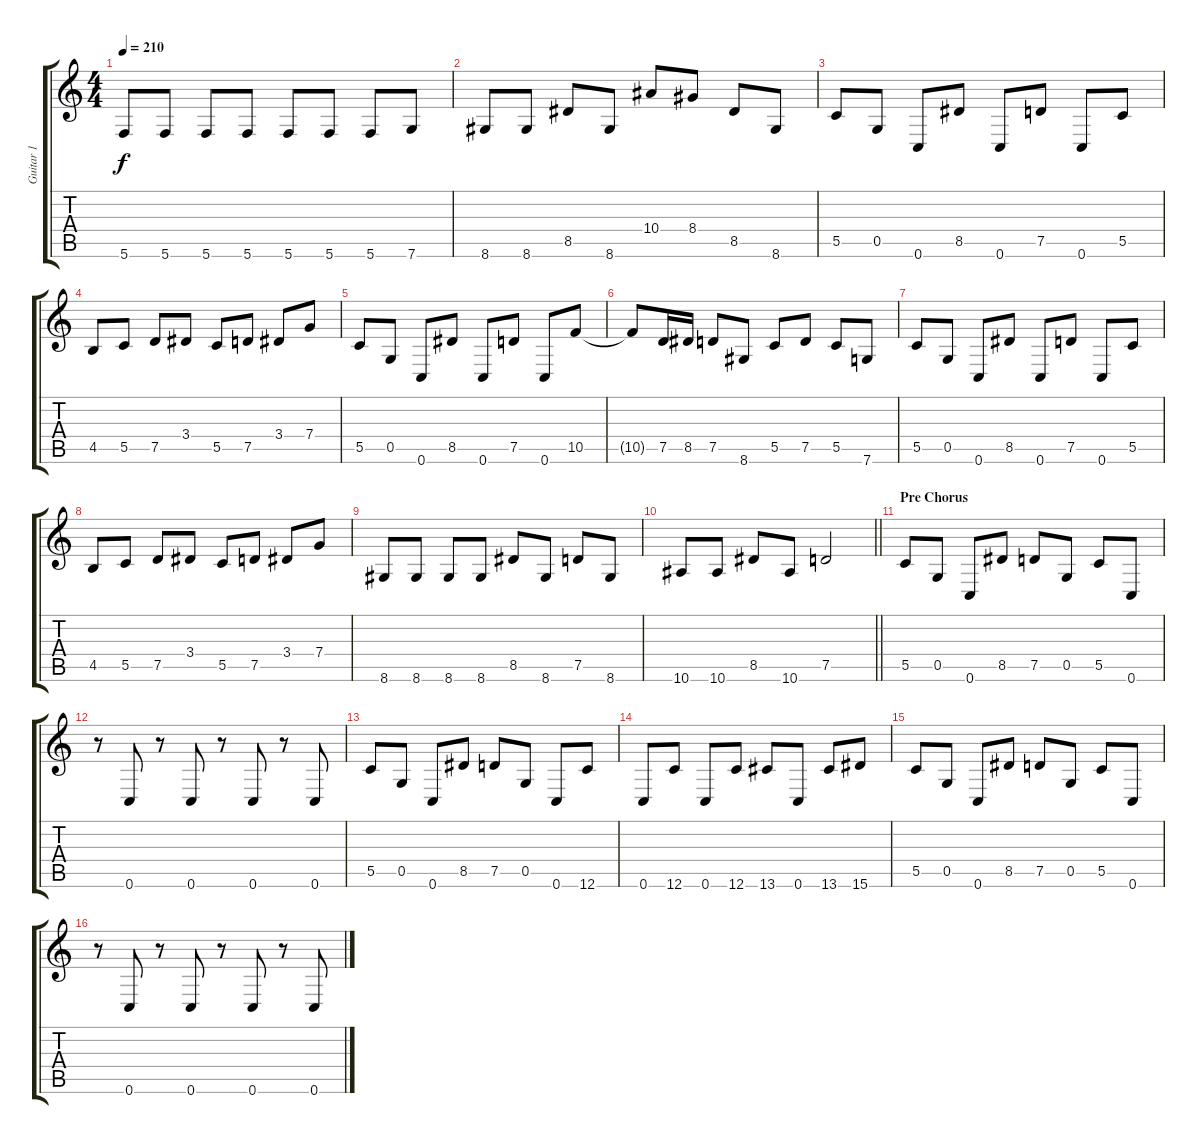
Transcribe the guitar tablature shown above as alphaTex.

\track ("Guitar 1" "Guitar 1") {instrument distortionguitar}
\staff {score tabs}
\tuning (D4 A3 F3 C3 G2 C2) {hide}
\ts (4 4)
\tempo 210
\clef g2
\ks c
5.6.8{dy f} 5.6.8 5.6.8 5.6.8 5.6.8 5.6.8 5.6.8 7.6.8 |
8.6.8 8.6.8 8.5.8 8.6.8 10.4.8 8.4.8 8.5.8 8.6.8 |
5.5.8 0.5.8 0.6.8 8.5.8 0.6.8 7.5.8 0.6.8 5.5.8 |
4.5.8 5.5.8 7.5.8 3.4.8 5.5.8 7.5.8 3.4.8 7.4.8 |
5.5.8 0.5.8 0.6.8 8.5.8 0.6.8 7.5.8 0.6.8 10.5.8 |
10.5{t}.8 7.5.16 8.5.16 7.5.8 8.6.8 5.5.8 7.5.8 5.5.8 7.6.8 |
5.5.8 0.5.8 0.6.8 8.5.8 0.6.8 7.5.8 0.6.8 5.5.8 |
4.5.8 5.5.8 7.5.8 3.4.8 5.5.8 7.5.8 3.4.8 7.4.8 |
8.6.8 8.6.8 8.6.8 8.6.8 8.5.8 8.6.8 7.5.8 8.6.8 |
\barLineRight lightlight
10.6.8 10.6.8 8.5.8 10.6.8 7.5.2 |
\section ("" "Pre Chorus")
5.5.8 0.5.8 0.6.8 8.5.8 7.5.8 0.5.8 5.5.8 0.6.8 |
r.8 0.6.8 r.8 0.6.8 r.8 0.6.8 r.8 0.6.8 |
5.5.8 0.5.8 0.6.8 8.5.8 7.5.8 0.5.8 0.6.8 12.6.8 |
0.6.8 12.6.8 0.6.8 12.6.8 13.6.8 0.6.8 13.6.8 15.6.8 |
5.5.8 0.5.8 0.6.8 8.5.8 7.5.8 0.5.8 5.5.8 0.6.8 |
r.8 0.6.8 r.8 0.6.8 r.8 0.6.8 r.8 0.6.8
